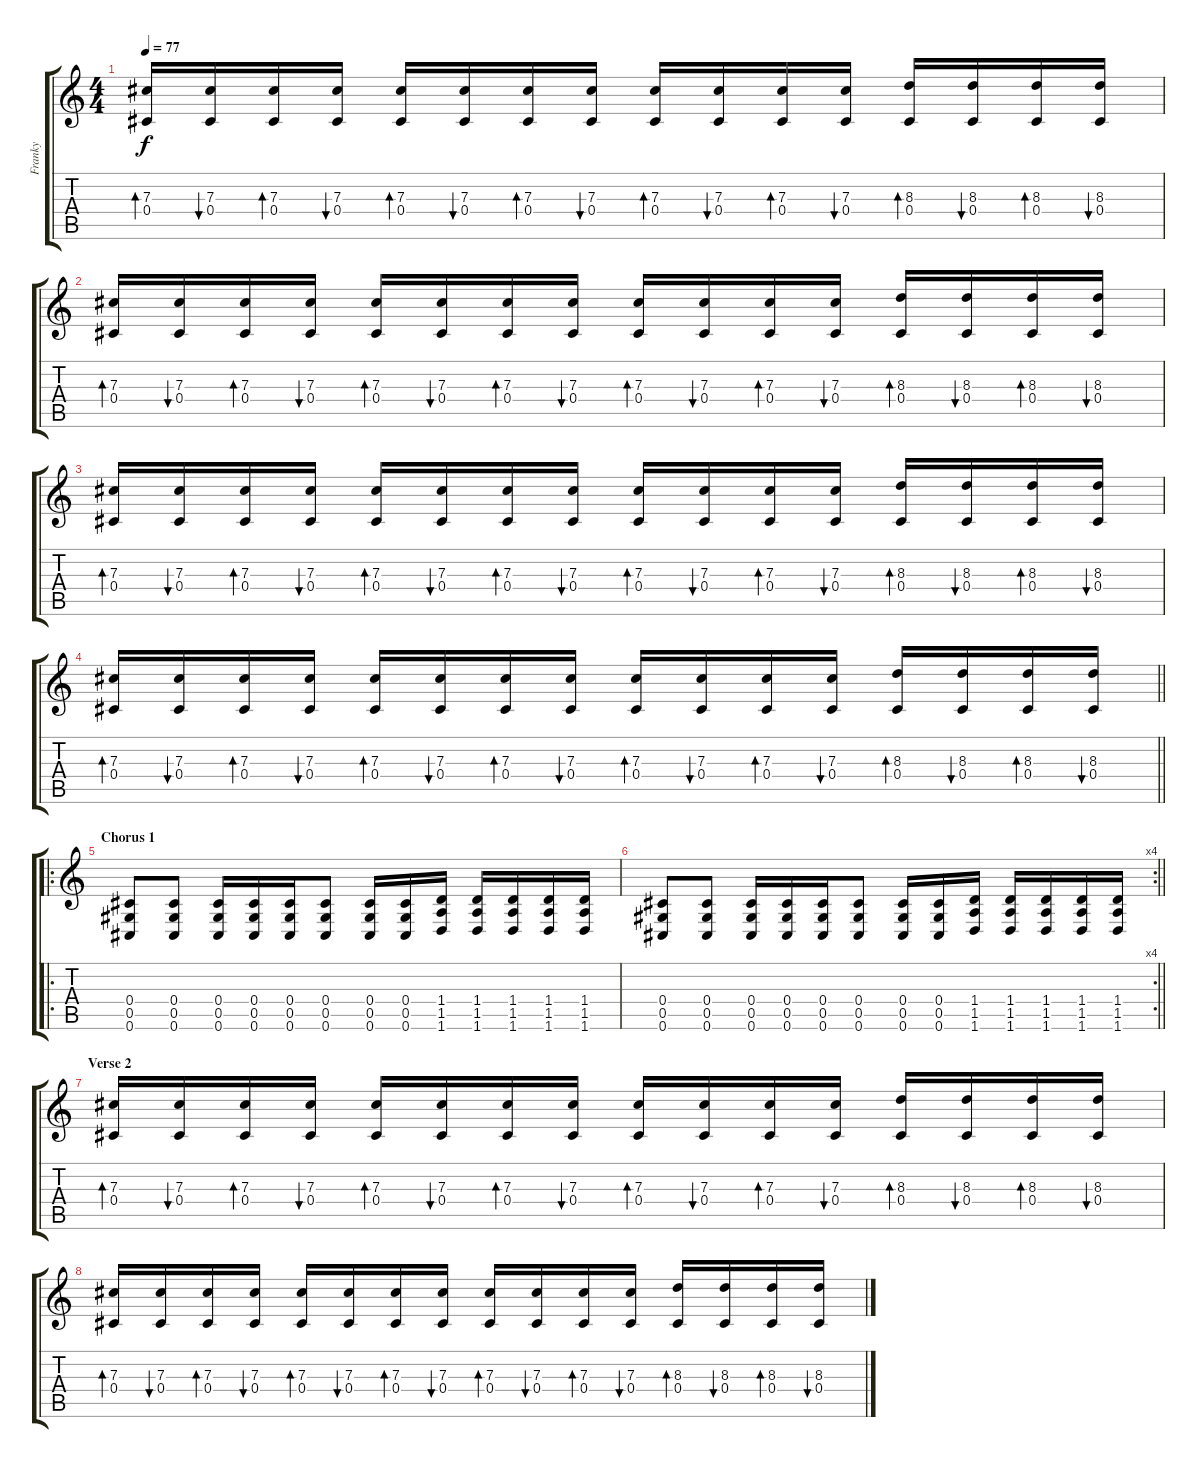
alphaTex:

\track ("Franky" "Franky") {instrument distortionguitar}
\staff {score tabs}
\tuning (Eb4 Bb3 Gb3 Db3 Ab2 Db2) {hide}
\ts (4 4)
\tempo 77
\clef g2
\ks c
(7.3 0.4).16{bd 60 dy f} (7.3 0.4).16{bu 60} (7.3 0.4).16{bd 60} (7.3 0.4).16{bu 60} (7.3 0.4).16{bd 60} (7.3 0.4).16{bu 60} (7.3 0.4).16{bd 60} (7.3 0.4).16{bu 60} (7.3 0.4).16{bd 60} (7.3 0.4).16{bu 60} (7.3 0.4).16{bd 60} (7.3 0.4).16{bu 60} (8.3 0.4).16{bd 60} (8.3 0.4).16{bu 60} (8.3 0.4).16{bd 60} (8.3 0.4).16{bu 60} |
(7.3 0.4).16{bd 60} (7.3 0.4).16{bu 60} (7.3 0.4).16{bd 60} (7.3 0.4).16{bu 60} (7.3 0.4).16{bd 60} (7.3 0.4).16{bu 60} (7.3 0.4).16{bd 60} (7.3 0.4).16{bu 60} (7.3 0.4).16{bd 60} (7.3 0.4).16{bu 60} (7.3 0.4).16{bd 60} (7.3 0.4).16{bu 60} (8.3 0.4).16{bd 60} (8.3 0.4).16{bu 60} (8.3 0.4).16{bd 60} (8.3 0.4).16{bu 60} |
(7.3 0.4).16{bd 60} (7.3 0.4).16{bu 60} (7.3 0.4).16{bd 60} (7.3 0.4).16{bu 60} (7.3 0.4).16{bd 60} (7.3 0.4).16{bu 60} (7.3 0.4).16{bd 60} (7.3 0.4).16{bu 60} (7.3 0.4).16{bd 60} (7.3 0.4).16{bu 60} (7.3 0.4).16{bd 60} (7.3 0.4).16{bu 60} (8.3 0.4).16{bd 60} (8.3 0.4).16{bu 60} (8.3 0.4).16{bd 60} (8.3 0.4).16{bu 60} |
\barLineRight lightlight
(7.3 0.4).16{bd 60} (7.3 0.4).16{bu 60} (7.3 0.4).16{bd 60} (7.3 0.4).16{bu 60} (7.3 0.4).16{bd 60} (7.3 0.4).16{bu 60} (7.3 0.4).16{bd 60} (7.3 0.4).16{bu 60} (7.3 0.4).16{bd 60} (7.3 0.4).16{bu 60} (7.3 0.4).16{bd 60} (7.3 0.4).16{bu 60} (8.3 0.4).16{bd 60} (8.3 0.4).16{bu 60} (8.3 0.4).16{bd 60} (8.3 0.4).16{bu 60} |
\ro
\section ("" "Chorus 1")
(0.4 0.5 0.6).8 (0.4 0.5 0.6).8 (0.4 0.5 0.6).16 (0.4 0.5 0.6).16 (0.4 0.5 0.6).16 (0.4 0.5 0.6).8 (0.4 0.5 0.6).16 (0.4 0.5 0.6).16 (1.4 1.5 1.6).16 (1.4 1.5 1.6).16 (1.4 1.5 1.6).16 (1.4 1.5 1.6).16 (1.4 1.5 1.6).16 |
\rc 4
\barLineRight lightlight
(0.4 0.5 0.6).8 (0.4 0.5 0.6).8 (0.4 0.5 0.6).16 (0.4 0.5 0.6).16 (0.4 0.5 0.6).16 (0.4 0.5 0.6).8 (0.4 0.5 0.6).16 (0.4 0.5 0.6).16 (1.4 1.5 1.6).16 (1.4 1.5 1.6).16 (1.4 1.5 1.6).16 (1.4 1.5 1.6).16 (1.4 1.5 1.6).16 |
\section ("" "Verse 2")
(7.3 0.4).16{bd 60} (7.3 0.4).16{bu 60} (7.3 0.4).16{bd 60} (7.3 0.4).16{bu 60} (7.3 0.4).16{bd 60} (7.3 0.4).16{bu 60} (7.3 0.4).16{bd 60} (7.3 0.4).16{bu 60} (7.3 0.4).16{bd 60} (7.3 0.4).16{bu 60} (7.3 0.4).16{bd 60} (7.3 0.4).16{bu 60} (8.3 0.4).16{bd 60} (8.3 0.4).16{bu 60} (8.3 0.4).16{bd 60} (8.3 0.4).16{bu 60} |
(7.3 0.4).16{bd 60} (7.3 0.4).16{bu 60} (7.3 0.4).16{bd 60} (7.3 0.4).16{bu 60} (7.3 0.4).16{bd 60} (7.3 0.4).16{bu 60} (7.3 0.4).16{bd 60} (7.3 0.4).16{bu 60} (7.3 0.4).16{bd 60} (7.3 0.4).16{bu 60} (7.3 0.4).16{bd 60} (7.3 0.4).16{bu 60} (8.3 0.4).16{bd 60} (8.3 0.4).16{bu 60} (8.3 0.4).16{bd 60} (8.3 0.4).16{bu 60}
